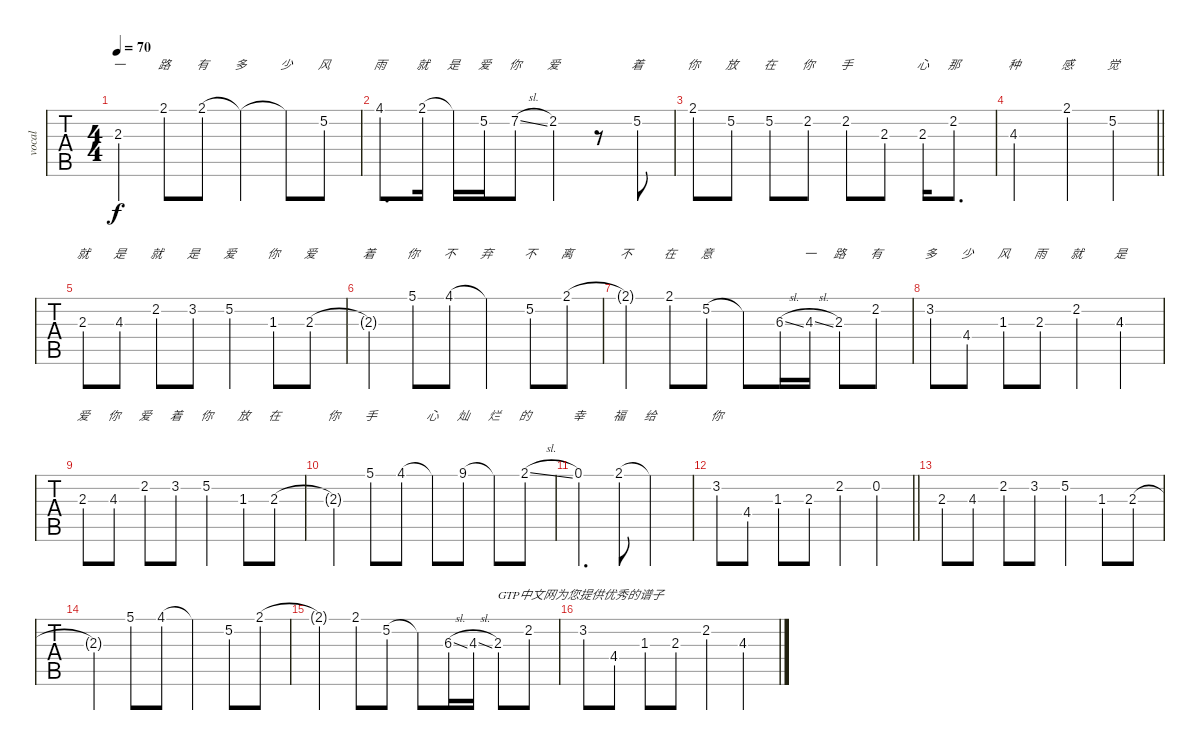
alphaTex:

\track ("vocal" "vocal") {instrument brightacousticpiano}
\staff {tabs}
\tuning (E4 B3 G3 D3 A2 E2) {hide}
\ts (4 4)
\tempo 70
\clef g2
\ks c
2.3.4{lyrics (0 "一") lyrics (1 "") lyrics (2 "") lyrics (3 "") lyrics (4 "") dy f} 2.1.8{lyrics (0 "路") lyrics (1 "") lyrics (2 "") lyrics (3 "") lyrics (4 "")} 2.1.8{lyrics (0 "有") lyrics (1 "") lyrics (2 "") lyrics (3 "") lyrics (4 "")} 2.1{t}.4{lyrics (0 "多") lyrics (1 "") lyrics (2 "") lyrics (3 "") lyrics (4 "")} 2.1{t}.8{lyrics (0 "少") lyrics (1 "") lyrics (2 "") lyrics (3 "") lyrics (4 "")} 5.2.8{lyrics (0 "风") lyrics (1 "") lyrics (2 "") lyrics (3 "") lyrics (4 "")} |
4.1.8{d lyrics (0 "雨") lyrics (1 "") lyrics (2 "") lyrics (3 "") lyrics (4 "")} 2.1.16{lyrics (0 "就") lyrics (1 "") lyrics (2 "") lyrics (3 "") lyrics (4 "")} 2.1{t}.16{lyrics (0 "是") lyrics (1 "") lyrics (2 "") lyrics (3 "") lyrics (4 "")} 5.2.16{lyrics (0 "爱") lyrics (1 "") lyrics (2 "") lyrics (3 "") lyrics (4 "")} 7.2{sl}.8{lyrics (0 "你") lyrics (1 "") lyrics (2 "") lyrics (3 "") lyrics (4 "")} 2.2.4{lyrics (0 "爱") lyrics (1 "") lyrics (2 "") lyrics (3 "") lyrics (4 "")} r.8 5.2.8{lyrics (0 "着") lyrics (1 "") lyrics (2 "") lyrics (3 "") lyrics (4 "")} |
2.1.8{lyrics (0 "你") lyrics (1 "") lyrics (2 "") lyrics (3 "") lyrics (4 "")} 5.2.8{lyrics (0 "放") lyrics (1 "") lyrics (2 "") lyrics (3 "") lyrics (4 "")} 5.2.8{lyrics (0 "在") lyrics (1 "") lyrics (2 "") lyrics (3 "") lyrics (4 "")} 2.2.8{lyrics (0 "你") lyrics (1 "") lyrics (2 "") lyrics (3 "") lyrics (4 "")} 2.2.8{lyrics (0 "手") lyrics (1 "") lyrics (2 "") lyrics (3 "") lyrics (4 "")} 2.3.8{lyrics (0 "") lyrics (1 "") lyrics (2 "") lyrics (3 "") lyrics (4 "")} 2.3.16{lyrics (0 "心") lyrics (1 "") lyrics (2 "") lyrics (3 "") lyrics (4 "")} 2.2.8{d lyrics (0 "那") lyrics (1 "") lyrics (2 "") lyrics (3 "") lyrics (4 "")} |
\barLineRight lightlight
4.3.2{lyrics (0 "种") lyrics (1 "") lyrics (2 "") lyrics (3 "") lyrics (4 "")} 2.1.4{lyrics (0 "感") lyrics (1 "") lyrics (2 "") lyrics (3 "") lyrics (4 "")} 5.2.4{lyrics (0 "觉") lyrics (1 "") lyrics (2 "") lyrics (3 "") lyrics (4 "")} |
2.3.8{lyrics (0 "就") lyrics (1 "") lyrics (2 "") lyrics (3 "") lyrics (4 "")} 4.3.8{lyrics (0 "是") lyrics (1 "") lyrics (2 "") lyrics (3 "") lyrics (4 "")} 2.2.8{lyrics (0 "就") lyrics (1 "") lyrics (2 "") lyrics (3 "") lyrics (4 "")} 3.2.8{lyrics (0 "是") lyrics (1 "") lyrics (2 "") lyrics (3 "") lyrics (4 "")} 5.2.4{lyrics (0 "爱") lyrics (1 "") lyrics (2 "") lyrics (3 "") lyrics (4 "")} 1.3.8{lyrics (0 "你") lyrics (1 "") lyrics (2 "") lyrics (3 "") lyrics (4 "")} 2.3.8{lyrics (0 "爱") lyrics (1 "") lyrics (2 "") lyrics (3 "") lyrics (4 "")} |
2.3{t}.4{lyrics (0 "着") lyrics (1 "") lyrics (2 "") lyrics (3 "") lyrics (4 "")} 5.1.8{lyrics (0 "你") lyrics (1 "") lyrics (2 "") lyrics (3 "") lyrics (4 "")} 4.1.8{lyrics (0 "不") lyrics (1 "") lyrics (2 "") lyrics (3 "") lyrics (4 "")} 4.1{t}.4{lyrics (0 "弃") lyrics (1 "") lyrics (2 "") lyrics (3 "") lyrics (4 "")} 5.2.8{lyrics (0 "不") lyrics (1 "") lyrics (2 "") lyrics (3 "") lyrics (4 "")} 2.1.8{lyrics (0 "离") lyrics (1 "") lyrics (2 "") lyrics (3 "") lyrics (4 "")} |
2.1{t}.4{lyrics (0 "不") lyrics (1 "") lyrics (2 "") lyrics (3 "") lyrics (4 "")} 2.1.8{lyrics (0 "在") lyrics (1 "") lyrics (2 "") lyrics (3 "") lyrics (4 "")} 5.2.8{lyrics (0 "意") lyrics (1 "") lyrics (2 "") lyrics (3 "") lyrics (4 "")} 5.2{t}.8{lyrics (0 "") lyrics (1 "") lyrics (2 "") lyrics (3 "") lyrics (4 "")} 6.3{sl}.16{lyrics (0 "") lyrics (1 "") lyrics (2 "") lyrics (3 "") lyrics (4 "")} 4.3{sl}.16{lyrics (0 "一") lyrics (1 "") lyrics (2 "") lyrics (3 "") lyrics (4 "")} 2.3.8{lyrics (0 "路") lyrics (1 "") lyrics (2 "") lyrics (3 "") lyrics (4 "")} 2.2.8{lyrics (0 "有") lyrics (1 "") lyrics (2 "") lyrics (3 "") lyrics (4 "")} |
3.2.8{lyrics (0 "多") lyrics (1 "") lyrics (2 "") lyrics (3 "") lyrics (4 "")} 4.4.8{lyrics (0 "少") lyrics (1 "") lyrics (2 "") lyrics (3 "") lyrics (4 "")} 1.3.8{lyrics (0 "风") lyrics (1 "") lyrics (2 "") lyrics (3 "") lyrics (4 "")} 2.3.8{lyrics (0 "雨") lyrics (1 "") lyrics (2 "") lyrics (3 "") lyrics (4 "")} 2.2.4{lyrics (0 "就") lyrics (1 "") lyrics (2 "") lyrics (3 "") lyrics (4 "")} 4.3.4{lyrics (0 "是") lyrics (1 "") lyrics (2 "") lyrics (3 "") lyrics (4 "")} |
2.3.8{lyrics (0 "爱") lyrics (1 "") lyrics (2 "") lyrics (3 "") lyrics (4 "")} 4.3.8{lyrics (0 "你") lyrics (1 "") lyrics (2 "") lyrics (3 "") lyrics (4 "")} 2.2.8{lyrics (0 "爱") lyrics (1 "") lyrics (2 "") lyrics (3 "") lyrics (4 "")} 3.2.8{lyrics (0 "着") lyrics (1 "") lyrics (2 "") lyrics (3 "") lyrics (4 "")} 5.2.4{lyrics (0 "你") lyrics (1 "") lyrics (2 "") lyrics (3 "") lyrics (4 "")} 1.3.8{lyrics (0 "放") lyrics (1 "") lyrics (2 "") lyrics (3 "") lyrics (4 "")} 2.3.8{lyrics (0 "在") lyrics (1 "") lyrics (2 "") lyrics (3 "") lyrics (4 "")} |
2.3{t}.4{lyrics (0 "你") lyrics (1 "") lyrics (2 "") lyrics (3 "") lyrics (4 "")} 5.1.8{lyrics (0 "手") lyrics (1 "") lyrics (2 "") lyrics (3 "") lyrics (4 "")} 4.1.8{lyrics (0 "") lyrics (1 "") lyrics (2 "") lyrics (3 "") lyrics (4 "")} 4.1{t}.8{lyrics (0 "心") lyrics (1 "") lyrics (2 "") lyrics (3 "") lyrics (4 "")} 9.1.8{lyrics (0 "灿") lyrics (1 "") lyrics (2 "") lyrics (3 "") lyrics (4 "")} 9.1{t}.8{lyrics (0 "烂") lyrics (1 "") lyrics (2 "") lyrics (3 "") lyrics (4 "")} 2.1{sl}.8{lyrics (0 "的") lyrics (1 "") lyrics (2 "") lyrics (3 "") lyrics (4 "")} |
0.1.4{d lyrics (0 "幸") lyrics (1 "") lyrics (2 "") lyrics (3 "") lyrics (4 "")} 2.1.8{lyrics (0 "福") lyrics (1 "") lyrics (2 "") lyrics (3 "") lyrics (4 "")} 2.1{t}.2{lyrics (0 "给") lyrics (1 "") lyrics (2 "") lyrics (3 "") lyrics (4 "")} |
\barLineRight lightlight
3.2.8{lyrics (0 "你") lyrics (1 "") lyrics (2 "") lyrics (3 "") lyrics (4 "")} 4.4.8 1.3.8 2.3.8 2.2.4 0.2.4 |
2.3.8 4.3.8 2.2.8 3.2.8 5.2.4 1.3.8 2.3.8 |
2.3{t}.4 5.1.8 4.1.8 4.1{t}.4 5.2.8 2.1.8 |
2.1{t}.4 2.1.8 5.2.8 5.2{t}.8 6.3{sl}.16 4.3{sl}.16 2.3.8{txt "GTP中文网为您提供优秀的谱子"} 2.2.8 |
3.2.8 4.4.8 1.3.8 2.3.8 2.2.4 4.3.4
